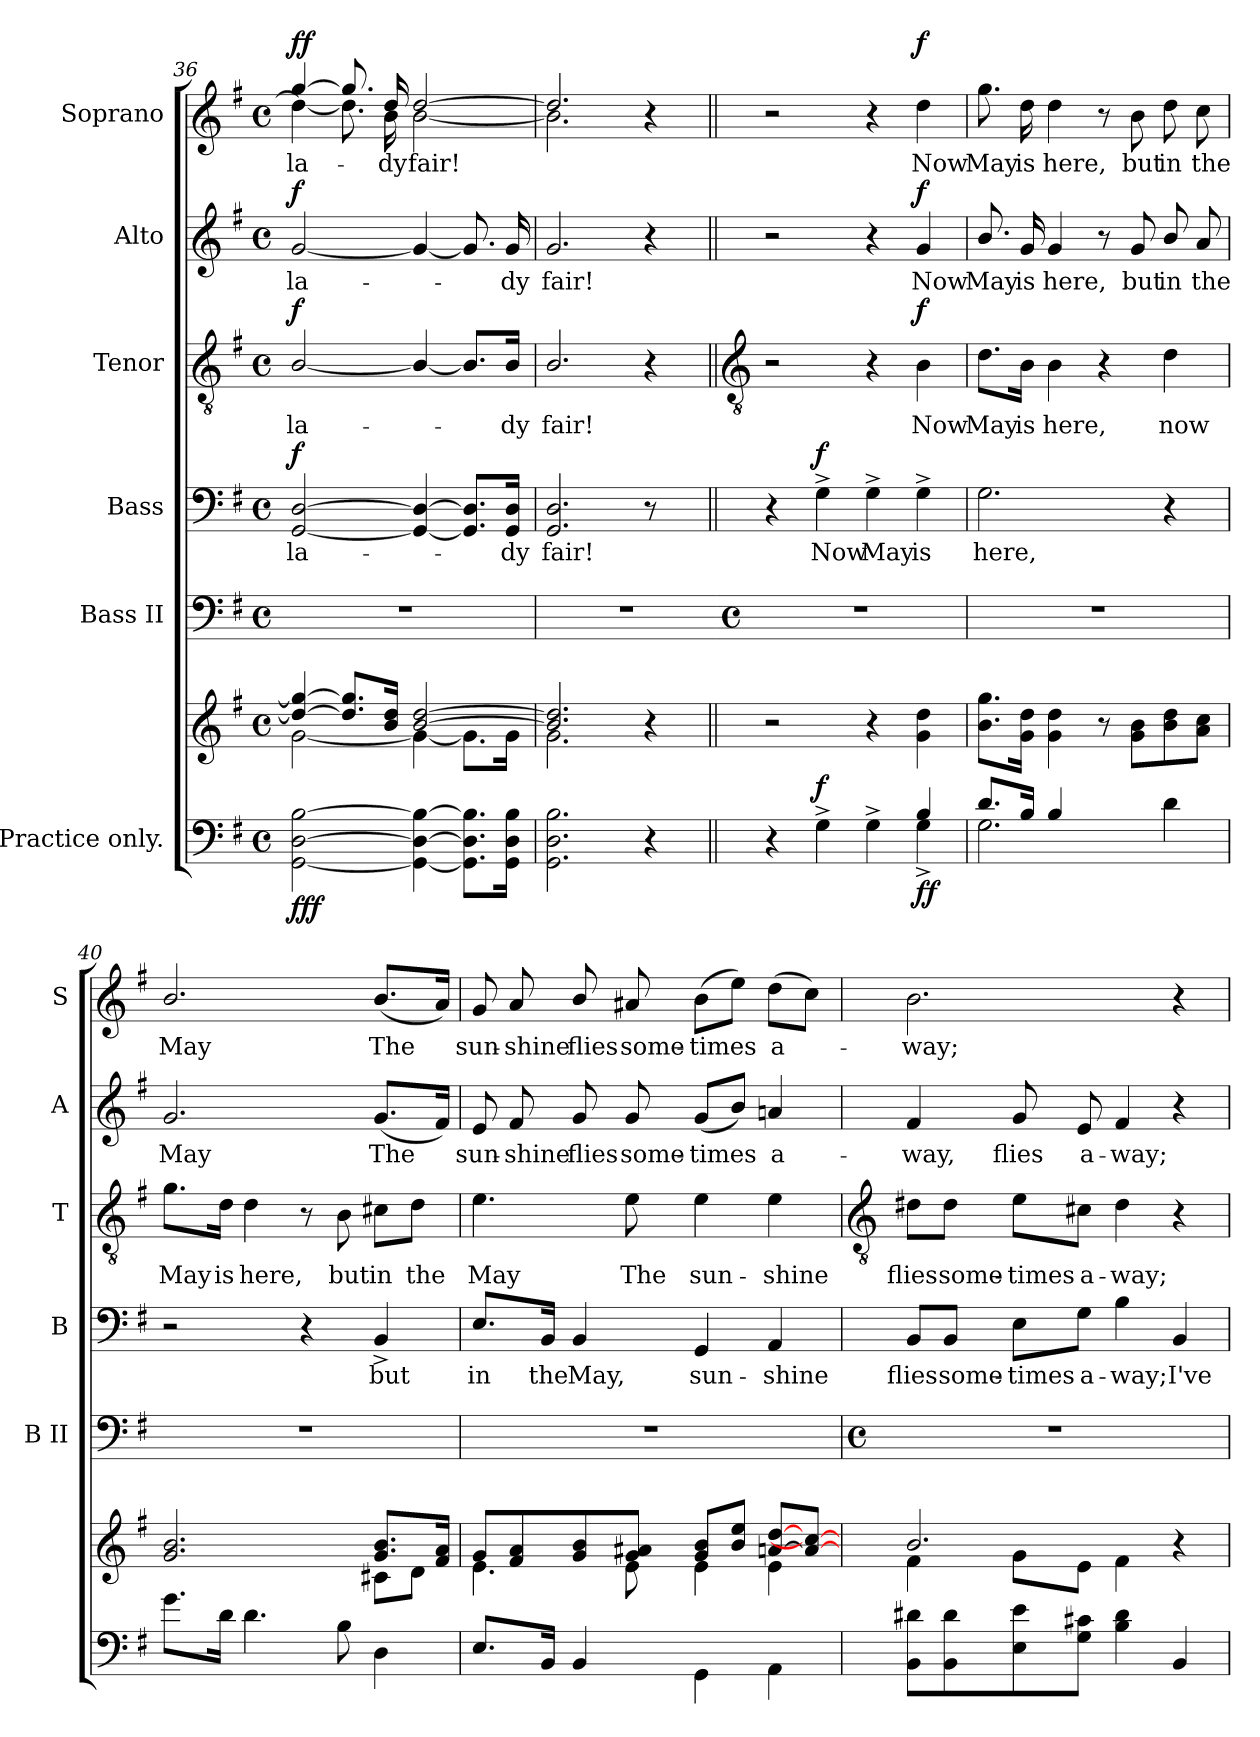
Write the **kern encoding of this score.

**kern	**kern	**dynam	**kern	**kern	**text	**dynam	**kern	**text	**dynam	**kern	**text	**dynam	**kern	**text	**dynam
*part6	*part6	*part6	*part5	*part4	*part4	*part4	*part3	*part3	*part3	*part2	*part2	*part2	*part1	*part1	*part1
*staff7	*staff6	*staff6/7	*staff5	*staff4	*staff4	*staff4	*staff3	*staff3	*staff3	*staff2	*staff2	*staff2	*staff1	*staff1	*staff1
*I"Practice only.	*	*	*I"Bass II	*I"Bass	*	*	*I"Tenor	*	*	*I"Alto	*	*	*I"Soprano	*	*
*	*	*	*I'B II	*I'B	*	*	*I'T	*	*	*I'A	*	*	*I'S	*	*
*clefF4	*clefG2	*	*clefF4	*clefF4	*	*	*clefGv2	*	*	*clefG2	*	*	*clefG2	*	*
*k[f#]	*k[f#]	*	*k[f#]	*k[f#]	*	*	*k[f#]	*	*	*k[f#]	*	*	*k[f#]	*	*
*G:	*G:	*	*G:	*G:	*	*	*G:	*	*	*G:	*	*	*G:	*	*
*M4/4	*M4/4	*	*M4/4	*M4/4	*	*	*M4/4	*	*	*M4/4	*	*	*M4/4	*	*
*met(c)	*met(c)	*	*met(c)	*met(c)	*	*	*met(c)	*	*	*met(c)	*	*	*met(c)	*	*
=36	=36	=36	=36	=36	=36	=36	=36	=36	=36	=36	=36	=36	=36	=36	=36
*	*^	*	*	*	*	*	*	*	*	*	*	*	*	*	*
!	!	!	!LO:DY:b=2	!	!	!LO:LY:b	!	!	!LO:LY:b	!	!	!LO:LY:b	!	!	!LO:LY:a	!
*	*	*	*	*	*	*	*	*	*	*	*	*	*	*^	*	*
!	!	!	!LO:DY:n=1:b	!	!	!	!	!	!	!	!	!	!	!	!	!	!
!	!	!	!LO:DY:n=2:b	!	!	!	!LO:DY:b	!	!	!LO:DY:b	!	!	!LO:DY:b	!	!	!	!LO:DY:a
!	!	!	!	!	!	!	!	!	!	!	!	!	!	!	!	!	!LO:DY:n=1:b
[2GG [2D [2B	4dd/_ 4gg/_	[2g\	f f f	1r	[2GG [2D	la-	f	[2B/	la-	f	[2g	la-	f	[4gg/	4dd\_	la-	f f
.	8.dd/] 8.gg/]L	.	.	.	.	.	.	.	.	.	.	.	.	8.gg/]	8.dd\]	.	.
!	!	!	!	!	!	!	!	!	!	!	!	!	!	!	!	!LO:LY:a	!
!	!	!	!	!	!	!	!	!	!	!	!	!	!	!	!	!LO:LY:b	!
.	16b/ 16dd/J	.	.	.	.	.	.	.	.	.	.	.	.	16dd/	16b\	dy	.
!	!	!	!	!	!	!	!	!	!	!	!	!	!	!	!	!LO:LY:a	!
!	!	!	!	!	!	!	!	!	!	!	!	!	!	!	!	!LO:LY:b	!
4GG_ 4D_ 4B_	[2b/ [2dd/	4g\_	.	.	4GG_ 4D_	.	.	4B/_	.	.	4g_	.	.	[2dd/	[2b\	fair!	.
8.GG] 8.D] 8.B]L	.	8.g\L]	.	.	8.GG]/ 8.D]/L	.	.	8.B/L]	.	.	8.g]	.	.	.	.	.	.
!	!	!	!	!	!	!LO:LY:b	!	!	!LO:LY:b	!	!	!LO:LY:b	!	!	!	!	!
16GG 16D 16BJ	.	16g\J	.	.	16GG/ 16D/Jk	dy	.	16B/Jk	dy	.	16g	dy	.	.	.	.	.
=37	=37	=37	=37	=37	=37	=37	=37	=37	=37	=37	=37	=37	=37	=37	=37	=37	=37
!	!	!	!	!	!	!LO:LY:b	!	!	!LO:LY:b	!	!	!LO:LY:b	!	!	!	!	!
2.GG 2.D 2.B	2.b/] 2.dd/]	2.g\	.	1r	2.GG 2.D	fair!	.	2.B/	fair!	.	2.g	fair!	.	2.dd/]	2.b\]	.	.
4r	4ryy	4r	.	.	8r	.	.	4r	.	.	4r	.	.	4ryy	4r	.	.
.	.	.	.	.	8ryy	.	.	.	.	.	.	.	.	.	.	.	.
*	*v	*v	*	*	*	*	*	*	*	*	*	*	*	*v	*v	*	*
!!LO:LB:g=z
=38||	=38||	=38||	=38	=38||	=38||	=38||	=38||	=38||	=38||	=38||	=38||	=38||	=38||	=38||	=38||
*	*	*	*	*	*	*	*clefGv2	*	*	*	*	*	*	*	*
*	*	*	*M4/4	*	*	*	*	*	*	*	*	*	*	*	*
*	*	*	*met(c)	*	*	*	*	*	*	*	*	*	*	*	*
*^	*	*	*	*	*	*	*	*	*	*	*	*	*	*	*
2ryy	4r	2r	.	1r	4r	.	.	2r	.	.	2r	.	.	2r	.	.
!	!	!	!LO:DY:a=2	!	!	!LO:LY:b	!LO:DY:b	!	!	!	!	!	!	!	!	!
.	4G^\	.	f	.	4G^	Now	f	.	.	.	.	.	.	.	.	.
!	!	!	!	!	!	!LO:LY:b	!	!	!	!	!	!	!	!	!	!
4ryy	4G^\	4r	.	.	4G^	May	.	4r	.	.	4r	.	.	4r	.	.
!	!	!	!LO:DY:b=2	!	!	!LO:LY:b	!	!	!LO:LY:b	!	!	!LO:LY:b	!	!	!LO:LY:b	!
!	!	!	!LO:DY:n=1:b	!	!	!	!	!	!	!LO:DY:b	!	!	!LO:DY:b	!	!	!LO:DY:b
4B/	4G^\	4g 4dd	f f	.	4G^	is	.	4B	Now	f	4g	Now	f	4dd	Now	f
=39	=39	=39	=39	=39	=39	=39	=39	=39	=39	=39	=39	=39	=39	=39	=39	=39
!	!	!	!	!	!	!LO:LY:b	!	!	!LO:LY:b	!	!	!LO:LY:b	!	!	!LO:LY:b	!
8.d/L	2.G\	8.b 8.ggL	.	1r	2.G	here,	.	8.d\L	May	.	8.b/	May	.	8.gg	May	.
!	!	!	!	!	!	!	!	!	!LO:LY:b	!	!	!LO:LY:b	!	!	!LO:LY:b	!
16B/J	.	16g 16ddJ	.	.	.	.	.	16B\Jk	is	.	16g	is	.	16dd	is	.
!	!	!	!	!	!	!	!	!	!LO:LY:b	!	!	!LO:LY:b	!	!	!LO:LY:b	!
4B/	.	4g 4dd	.	.	.	.	.	4B	here,	.	4g	here,	.	4dd	here,	.
2ryy	.	8r	.	.	.	.	.	4r	.	.	8r	.	.	8r	.	.
!	!	!	!	!	!	!	!	!	!	!	!	!LO:LY:b	!	!	!LO:LY:b	!
.	.	8g 8bL	.	.	.	.	.	.	.	.	8g	but	.	8b	but	.
!	!	!	!	!	!	!	!	!	!LO:LY:b	!	!	!LO:LY:b	!	!	!LO:LY:b	!
.	4d\	8b 8dd	.	.	4r	.	.	4d	now	.	8b/	in	.	8dd	in	.
!	!	!	!	!	!	!	!	!	!	!	!	!LO:LY:b	!	!	!LO:LY:b	!
.	.	8a 8ccJ	.	.	.	.	.	.	.	.	8a	the	.	8cc	the	.
=40	=40	=40	=40	=40	=40	=40	=40	=40	=40	=40	=40	=40	=40	=40	=40	=40
*	*	*^	*	*	*	*	*	*	*	*	*	*	*	*	*	*
!	!	!	!	!	!	!	!	!	!	!LO:LY:b	!	!	!LO:LY:b	!	!	!LO:LY:b	!
2ryy	8.g\L	2.g/ 2.b/	2.ryy	.	1r	2r	.	.	8.g\L	May	.	2.g	May	.	2.b/	May	.
!	!	!	!	!	!	!	!	!	!	!LO:LY:b	!	!	!	!	!	!	!
.	16d\J	.	.	.	.	.	.	.	16d\Jk	is	.	.	.	.	.	.	.
!	!	!	!	!	!	!	!	!	!	!LO:LY:b	!	!	!	!	!	!	!
.	4.d\	.	.	.	.	.	.	.	4d	here,	.	.	.	.	.	.	.
4ryy	.	.	.	.	.	4r	.	.	8r	.	.	.	.	.	.	.	.
!	!	!	!	!	!	!	!	!	!	!LO:LY:b	!	!	!	!	!	!	!
.	8B\	.	.	.	.	.	.	.	8B	but	.	.	.	.	.	.	.
!	!	!	!	!	!	!	!LO:LY:b	!	!	!LO:LY:b	!	!	!LO:LY:b	!	!	!LO:LY:b	!
4ryy	4D\	8.g 8.bL	8c#X\L	.	.	4BB^	but	.	8c#X\L	in	.	(<8.gL	The	.	(<8.bL	The	.
!	!	!	!	!	!	!	!	!	!	!LO:LY:b	!	!	!	!	!	!	!
.	.	.	8d\J	.	.	.	.	.	8d\J	the	.	.	.	.	.	.	.
.	.	16f# 16aJ	.	.	.	.	.	.	.	.	.	16f#J)	.	.	16aJ)	.	.
*v	*v	*	*	*	*	*	*	*	*	*	*	*	*	*	*	*	*
=41	=41	=41	=41	=41	=41	=41	=41	=41	=41	=41	=41	=41	=41	=41	=41	=41
!	!	!	!	!	!	!LO:LY:b	!	!	!LO:LY:b	!	!	!LO:LY:b	!	!	!LO:LY:b	!
8.E\L	8gL	4.e\	.	1r	8.E/L	in	.	4.e	May	.	8e	sun-	.	8g	sun-	.
!	!	!	!	!	!	!	!	!	!	!	!	!LO:LY:b	!	!	!LO:LY:b	!
.	8f# 8a	.	.	.	.	.	.	.	.	.	8f#	-shine	.	8a	-shine	.
!	!	!	!	!	!	!LO:LY:b	!	!	!	!	!	!	!	!	!	!
16BB/J	.	.	.	.	16BB/Jk	the	.	.	.	.	.	.	.	.	.	.
!	!	!	!	!	!	!LO:LY:b	!	!	!	!	!	!LO:LY:b	!	!	!LO:LY:b	!
4BB/	8g/ 8b/	.	.	.	4BB/	May,	.	.	.	.	8g	flies	.	8b/	flies	.
!	!	!	!	!	!	!	!	!	!LO:LY:b	!	!	!LO:LY:b	!	!	!LO:LY:b	!
.	8g 8a#XJ	8e\	.	.	.	.	.	8e	The	.	8g	some-	.	8a#X	some-	.
!	!	!	!	!	!	!LO:LY:b	!	!	!LO:LY:b	!	!	!LO:LY:b	!	!	!LO:LY:b	!
4GG\	8g/ 8b/L	4e\	.	.	4GG	sun-	.	4e	sun-	.	(<8gL	-times	.	(>8bL	-times	.
.	8b/ 8ee/J	.	.	.	.	.	.	.	.	.	8bJ)	.	.	8eeJ)	.	.
!	!	!	!	!	!	!LO:LY:b	!	!	!LO:LY:b	!	!	!LO:LY:b	!	!	!LO:LY:b	!
4AA\	[8an/ [8dd/L	4e\	.	.	4AA	-shine	.	4e	-shine	.	4an	a-	.	(>8ddL	a-	.
.	8a/_ 8cc/_J	.	.	.	.	.	.	.	.	.	.	.	.	8ccJ)	.	.
!!LO:LB:g=z
=42	=42	=42	=42	=42	=42	=42	=42	=42	=42	=42	=42	=42	=42	=42	=42	=42
*	*	*	*	*	*	*	*	*clefGv2	*	*	*	*	*	*	*	*
*	*	*	*	*M4/4	*	*	*	*	*	*	*	*	*	*	*	*
*	*	*	*	*met(c)	*	*	*	*	*	*	*	*	*	*	*	*
!	!	!	!	!	!	!LO:LY:b	!	!	!LO:LY:b	!	!	!LO:LY:b	!	!	!LO:LY:b	!
8BB 8d#XL	2.b/	4f#\	.	1r	8BB/L	flies	.	8d#X\L	flies	.	4f#	-way,	.	2.b	way;	.
!	!	!	!	!	!	!LO:LY:b	!	!	!LO:LY:b	!	!	!	!	!	!	!
8BB 8d#	.	.	.	.	8BB/J	some-	.	8d#\J	some-	.	.	.	.	.	.	.
!	!	!	!	!	!	!LO:LY:b	!	!	!LO:LY:b	!	!	!LO:LY:b	!	!	!	!
8E 8e	.	8g\L	.	.	8E\L	-times	.	8e\L	-times	.	8g	flies	.	.	.	.
!	!	!	!	!	!	!LO:LY:b	!	!	!LO:LY:b	!	!	!LO:LY:b	!	!	!	!
8G 8c#XJ	.	8e\J	.	.	8G\J	a-	.	8c#X\J	a-	.	8e	a-	.	.	.	.
!	!	!	!	!	!	!LO:LY:b	!	!	!LO:LY:b	!	!	!LO:LY:b	!	!	!	!
4B 4d#	.	4f#\	.	.	4B	-way;	.	4d#	-way;	.	4f#	-way;	.	.	.	.
!	!	!	!	!	!	!LO:LY:b	!	!	!	!	!	!	!	!	!	!
4BB	4r	4ryy	.	.	4BB	I've	.	4r	.	.	4r	.	.	4r	.	.
*	*v	*v	*	*	*	*	*	*	*	*	*	*	*	*	*	*
=	=	=	=	=	=	=	=	=	=	=	=	=	=	=	=
*-	*-	*-	*-	*-	*-	*-	*-	*-	*-	*-	*-	*-	*-	*-	*-
